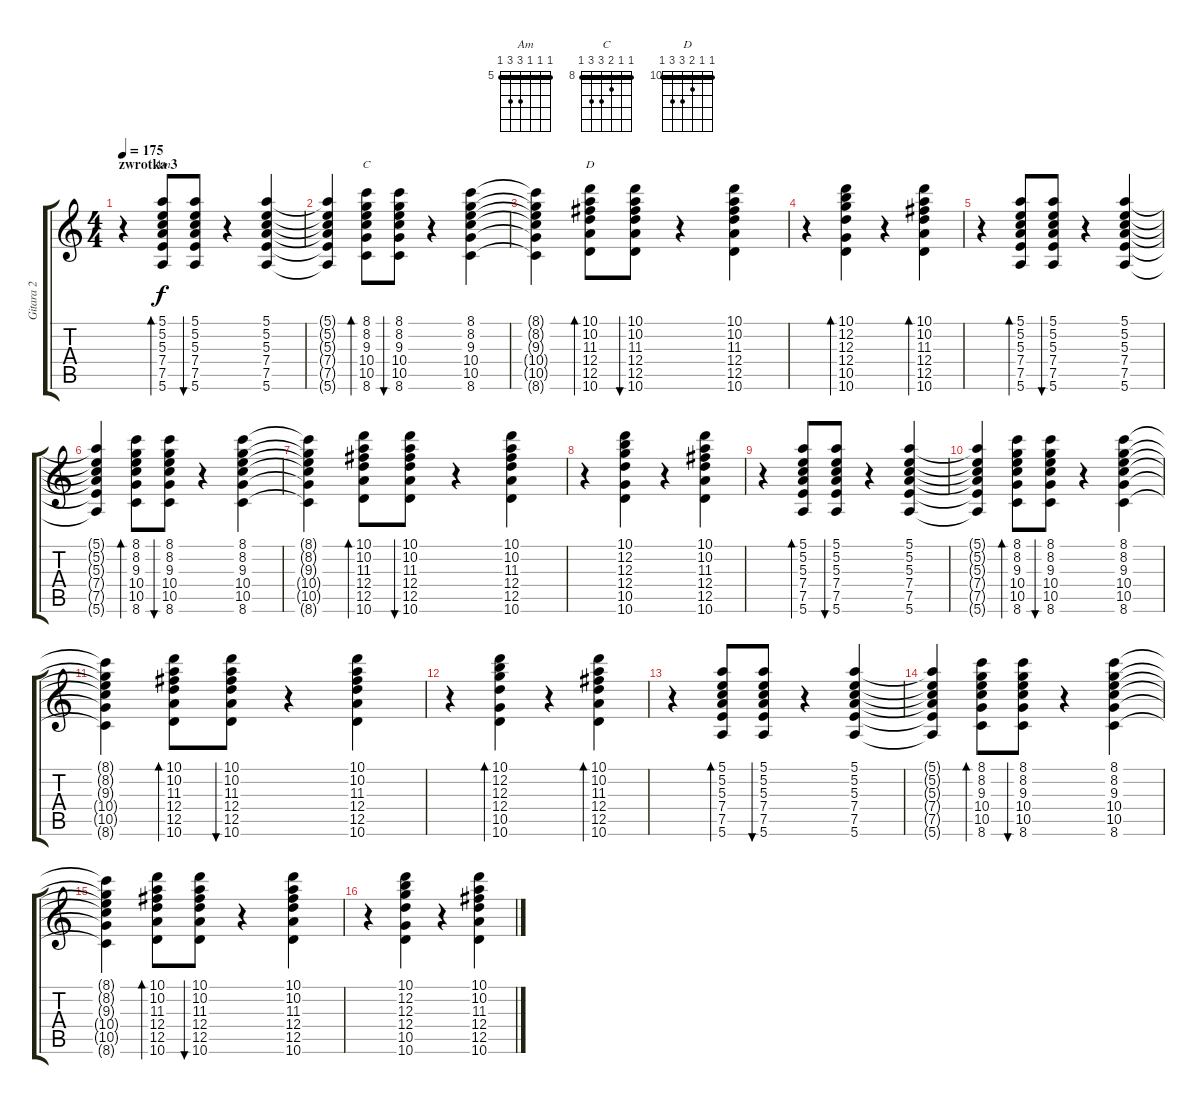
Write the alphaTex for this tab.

\track ("Gitara 2" "Gitara 2") {instrument electricguitarclean}
\staff {score tabs}
\tuning (E4 B3 G3 D3 A2 E2) {hide}
\chord ("Am" 5 5 5 7 7 5) {firstfret 5 barre 5}
\chord ("C" 8 8 9 10 10 8) {firstfret 8 barre 8}
\chord ("D" 10 10 11 12 12 10) {firstfret 10 barre 10}
\ts (4 4)
\section ("" "zwrotka 3")
\tempo 175
\clef g2
\ks c
r.4{dy f} (5.1 5.2 5.3 7.4 7.5 5.6).8{bd 240 ch "Am"} (5.1 5.2 5.3 7.4 7.5 5.6).8{bu 60} r.4 (5.1 5.2 5.3 7.4 7.5 5.6).4 |
(5.1{t} 5.2{t} 5.3{t} 7.4{t} 7.5{t} 5.6{t}).4 (8.1 8.2 9.3 10.4 10.5 8.6).8{bd 240 ch "C"} (8.1 8.2 9.3 10.4 10.5 8.6).8{bu 60} r.4 (8.1 8.2 9.3 10.4 10.5 8.6).4 |
(8.1{t} 8.2{t} 9.3{t} 10.4{t} 10.5{t} 8.6{t}).4 (10.1 10.2 11.3 12.4 12.5 10.6).8{bd 240 ch "D"} (10.1 10.2 11.3 12.4 12.5 10.6).8{bu 60} r.4 (10.1 10.2 11.3 12.4 12.5 10.6).4 |
r.4 (10.1 12.2 12.3 12.4 10.5 10.6).4{bd 240} r.4 (10.1 10.2 11.3 12.4 12.5 10.6).4{bd 240} |
r.4 (5.1 5.2 5.3 7.4 7.5 5.6).8{bd 240} (5.1 5.2 5.3 7.4 7.5 5.6).8{bu 60} r.4 (5.1 5.2 5.3 7.4 7.5 5.6).4 |
(5.1{t} 5.2{t} 5.3{t} 7.4{t} 7.5{t} 5.6{t}).4 (8.1 8.2 9.3 10.4 10.5 8.6).8{bd 240} (8.1 8.2 9.3 10.4 10.5 8.6).8{bu 60} r.4 (8.1 8.2 9.3 10.4 10.5 8.6).4 |
(8.1{t} 8.2{t} 9.3{t} 10.4{t} 10.5{t} 8.6{t}).4 (10.1 10.2 11.3 12.4 12.5 10.6).8{bd 240} (10.1 10.2 11.3 12.4 12.5 10.6).8{bu 60} r.4 (10.1 10.2 11.3 12.4 12.5 10.6).4 |
r.4 (10.1 12.2 12.3 12.4 10.5 10.6).4 r.4 (10.1 10.2 11.3 12.4 12.5 10.6).4 |
r.4 (5.1 5.2 5.3 7.4 7.5 5.6).8{bd 240} (5.1 5.2 5.3 7.4 7.5 5.6).8{bu 60} r.4 (5.1 5.2 5.3 7.4 7.5 5.6).4 |
(5.1{t} 5.2{t} 5.3{t} 7.4{t} 7.5{t} 5.6{t}).4 (8.1 8.2 9.3 10.4 10.5 8.6).8{bd 240} (8.1 8.2 9.3 10.4 10.5 8.6).8{bu 60} r.4 (8.1 8.2 9.3 10.4 10.5 8.6).4 |
(8.1{t} 8.2{t} 9.3{t} 10.4{t} 10.5{t} 8.6{t}).4 (10.1 10.2 11.3 12.4 12.5 10.6).8{bd 240} (10.1 10.2 11.3 12.4 12.5 10.6).8{bu 60} r.4 (10.1 10.2 11.3 12.4 12.5 10.6).4 |
r.4 (10.1 12.2 12.3 12.4 10.5 10.6).4{bd 240} r.4 (10.1 10.2 11.3 12.4 12.5 10.6).4{bd 240} |
r.4 (5.1 5.2 5.3 7.4 7.5 5.6).8{bd 240} (5.1 5.2 5.3 7.4 7.5 5.6).8{bu 60} r.4 (5.1 5.2 5.3 7.4 7.5 5.6).4 |
(5.1{t} 5.2{t} 5.3{t} 7.4{t} 7.5{t} 5.6{t}).4 (8.1 8.2 9.3 10.4 10.5 8.6).8{bd 240} (8.1 8.2 9.3 10.4 10.5 8.6).8{bu 60} r.4 (8.1 8.2 9.3 10.4 10.5 8.6).4 |
(8.1{t} 8.2{t} 9.3{t} 10.4{t} 10.5{t} 8.6{t}).4 (10.1 10.2 11.3 12.4 12.5 10.6).8{bd 240} (10.1 10.2 11.3 12.4 12.5 10.6).8{bu 60} r.4 (10.1 10.2 11.3 12.4 12.5 10.6).4 |
r.4 (10.1 12.2 12.3 12.4 10.5 10.6).4 r.4 (10.1 10.2 11.3 12.4 12.5 10.6).4
